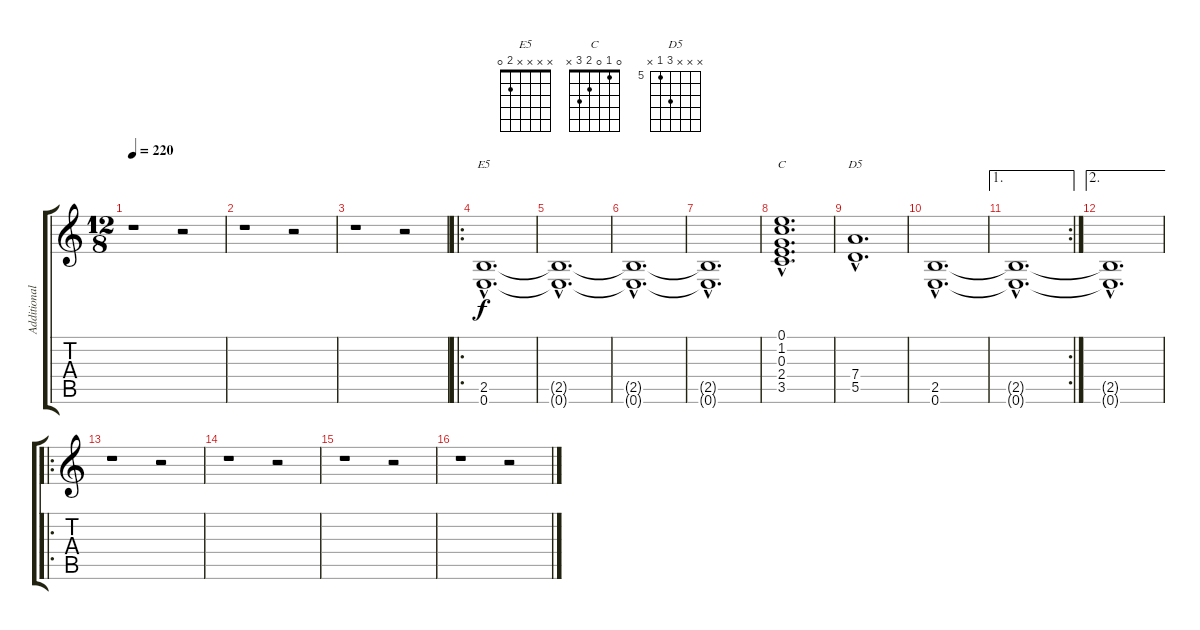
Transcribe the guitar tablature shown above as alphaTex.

\track ("Additional Rhythm" "Additional") {instrument distortionguitar}
\staff {score tabs}
\tuning (E4 B3 G3 D3 A2 E2) {hide}
\chord ("E5" x x x x 2 0)
\chord ("C" 0 1 0 2 3 x)
\chord ("D5" x x x 7 5 x) {firstfret 5}
\ts (12 8)
\tempo 220
\clef g2
\ks c
r.1{dy f} r.2 |
r.1 r.2 |
r.1 r.2 |
\ro
(2.5{hac} 0.6{hac}).1{d ch "E5"} |
(2.5{hac t} 0.6{hac t}).1{d} |
(2.5{hac t} 0.6{hac t}).1{d} |
(2.5{hac t} 0.6{hac t}).1{d} |
(0.1{hac} 1.2{hac} 0.3{hac} 2.4{hac} 3.5{hac}).1{d ch "C"} |
(7.4{hac} 5.5{hac}).1{d ch "D5"} |
(2.5{hac} 0.6{hac}).1{d} |
\ae 1
\rc 2
(2.5{hac t} 0.6{hac t}).1{d} |
\ae 2
(2.5{hac t} 0.6{hac t}).1{d} |
\ro
r.1 r.2 |
r.1 r.2 |
r.1 r.2 |
r.1 r.2
